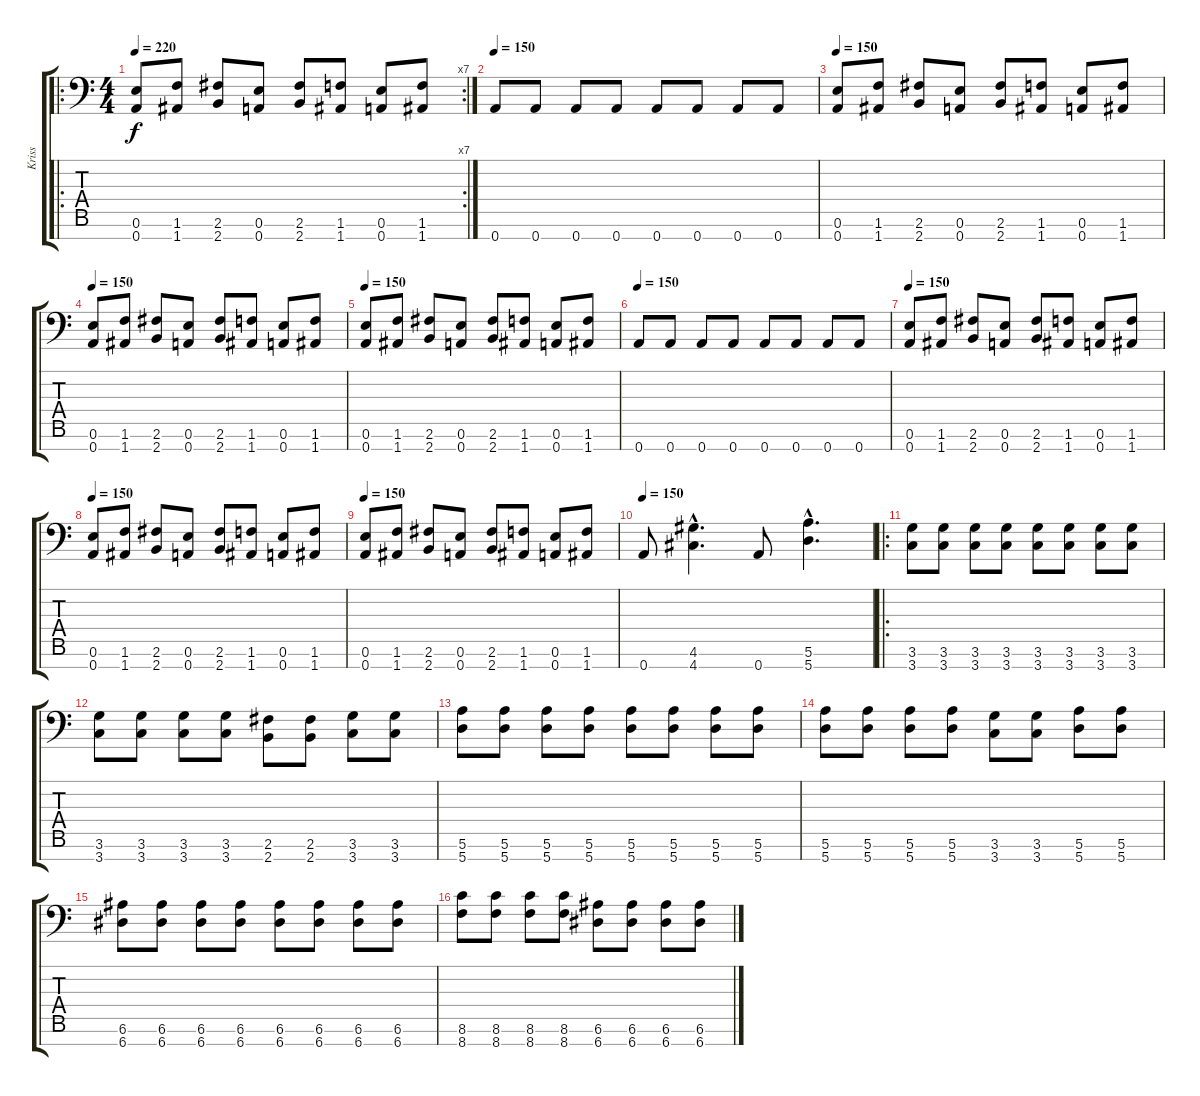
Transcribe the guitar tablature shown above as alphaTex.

\track ("Kriss" "Kriss") {instrument distortionguitar}
\staff {score tabs}
\tuning (E4 B3 G3 D3 A2 E2 A1) {hide}
\ro
\rc 7
\ts (4 4)
\tempo 220
\clef f4
\ks c
(0.6 0.7).8{dy f} (1.6 1.7).8 (2.6 2.7).8 (0.6 0.7).8 (2.6 2.7).8 (1.6 1.7).8 (0.6 0.7).8 (1.6 1.7).8 |
\tempo 150
0.7.8 0.7.8 0.7.8 0.7.8 0.7.8 0.7.8 0.7.8 0.7.8 |
\tempo 150
(0.6 0.7).8 (1.6 1.7).8 (2.6 2.7).8 (0.6 0.7).8 (2.6 2.7).8 (1.6 1.7).8 (0.6 0.7).8 (1.6 1.7).8 |
\tempo 150
(0.6 0.7).8 (1.6 1.7).8 (2.6 2.7).8 (0.6 0.7).8 (2.6 2.7).8 (1.6 1.7).8 (0.6 0.7).8 (1.6 1.7).8 |
\tempo 150
(0.6 0.7).8 (1.6 1.7).8 (2.6 2.7).8 (0.6 0.7).8 (2.6 2.7).8 (1.6 1.7).8 (0.6 0.7).8 (1.6 1.7).8 |
\tempo 150
0.7.8 0.7.8 0.7.8 0.7.8 0.7.8 0.7.8 0.7.8 0.7.8 |
\tempo 150
(0.6 0.7).8 (1.6 1.7).8 (2.6 2.7).8 (0.6 0.7).8 (2.6 2.7).8 (1.6 1.7).8 (0.6 0.7).8 (1.6 1.7).8 |
\tempo 150
(0.6 0.7).8 (1.6 1.7).8 (2.6 2.7).8 (0.6 0.7).8 (2.6 2.7).8 (1.6 1.7).8 (0.6 0.7).8 (1.6 1.7).8 |
\tempo 150
(0.6 0.7).8 (1.6 1.7).8 (2.6 2.7).8 (0.6 0.7).8 (2.6 2.7).8 (1.6 1.7).8 (0.6 0.7).8 (1.6 1.7).8 |
\tempo 150
0.7.8 (4.6{hac} 4.7{hac}).4{d} 0.7.8 (5.6{hac} 5.7{hac}).4{d} |
\ro
(3.6 3.7).8 (3.6 3.7).8 (3.6 3.7).8 (3.6 3.7).8 (3.6 3.7).8 (3.6 3.7).8 (3.6 3.7).8 (3.6 3.7).8 |
(3.6 3.7).8 (3.6 3.7).8 (3.6 3.7).8 (3.6 3.7).8 (2.6 2.7).8 (2.6 2.7).8 (3.6 3.7).8 (3.6 3.7).8 |
(5.6 5.7).8 (5.6 5.7).8 (5.6 5.7).8 (5.6 5.7).8 (5.6 5.7).8 (5.6 5.7).8 (5.6 5.7).8 (5.6 5.7).8 |
(5.6 5.7).8 (5.6 5.7).8 (5.6 5.7).8 (5.6 5.7).8 (3.6 3.7).8 (3.6 3.7).8 (5.6 5.7).8 (5.6 5.7).8 |
(6.6 6.7).8 (6.6 6.7).8 (6.6 6.7).8 (6.6 6.7).8 (6.6 6.7).8 (6.6 6.7).8 (6.6 6.7).8 (6.6 6.7).8 |
(8.6 8.7).8 (8.6 8.7).8 (8.6 8.7).8 (8.6 8.7).8 (6.6 6.7).8 (6.6 6.7).8 (6.6 6.7).8 (6.6 6.7).8
